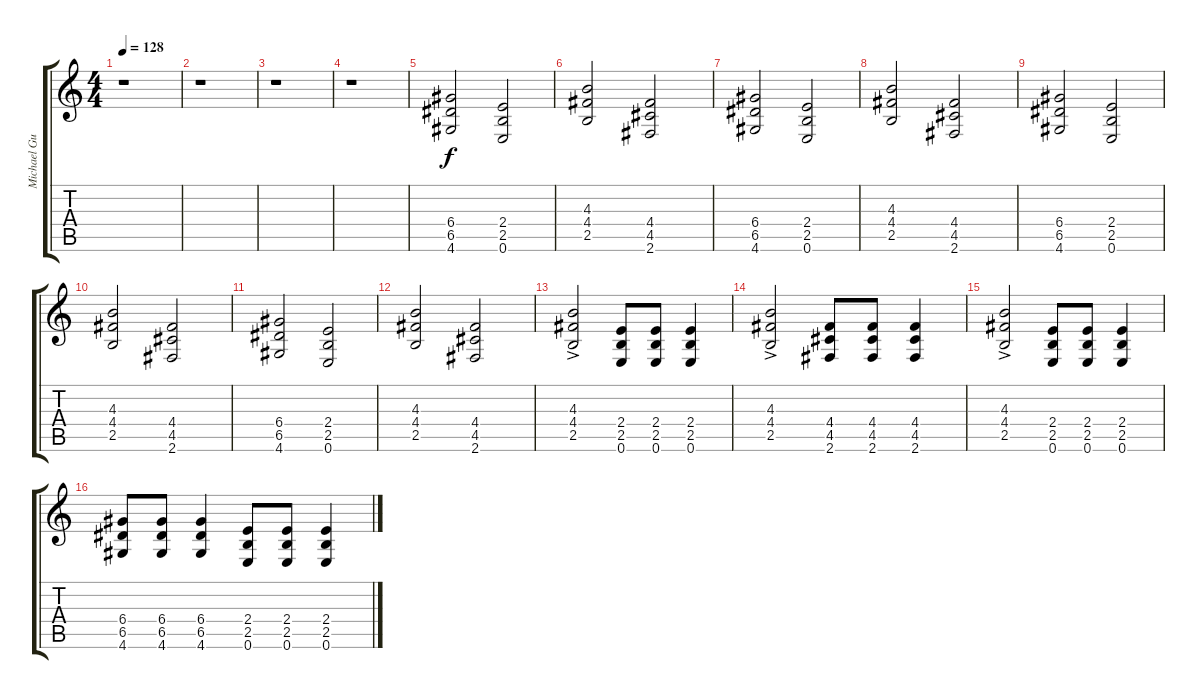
\track ("Michael Guy Chislett" "Michael Gu") {instrument overdrivenguitar}
\staff {score tabs}
\tuning (E4 B3 G3 D3 A2 E2) {hide}
\ts (4 4)
\tempo 128
\clef g2
\ks c
r.1{dy f} |
r.1 |
r.1 |
r.1 |
(6.4 6.5 4.6).2 (2.4 2.5 0.6).2 |
(4.3 4.4 2.5).2 (4.4 4.5 2.6).2 |
(6.4 6.5 4.6).2 (2.4 2.5 0.6).2 |
(4.3 4.4 2.5).2 (4.4 4.5 2.6).2 |
(6.4 6.5 4.6).2 (2.4 2.5 0.6).2 |
(4.3 4.4 2.5).2 (4.4 4.5 2.6).2 |
(6.4 6.5 4.6).2 (2.4 2.5 0.6).2 |
(4.3 4.4 2.5).2 (4.4 4.5 2.6).2 |
(4.3{ac} 4.4{ac} 2.5{ac}).2 (2.4 2.5 0.6).8 (2.4 2.5 0.6).8 (2.4 2.5 0.6).4 |
(4.3{ac} 4.4{ac} 2.5{ac}).2 (4.4 4.5 2.6).8 (4.4 4.5 2.6).8 (4.4 4.5 2.6).4 |
(4.3{ac} 4.4{ac} 2.5{ac}).2 (2.4 2.5 0.6).8 (2.4 2.5 0.6).8 (2.4 2.5 0.6).4 |
(6.4 6.5 4.6).8 (6.4 6.5 4.6).8 (6.4 6.5 4.6).4 (2.4 2.5 0.6).8 (2.4 2.5 0.6).8 (2.4 2.5 0.6).4
